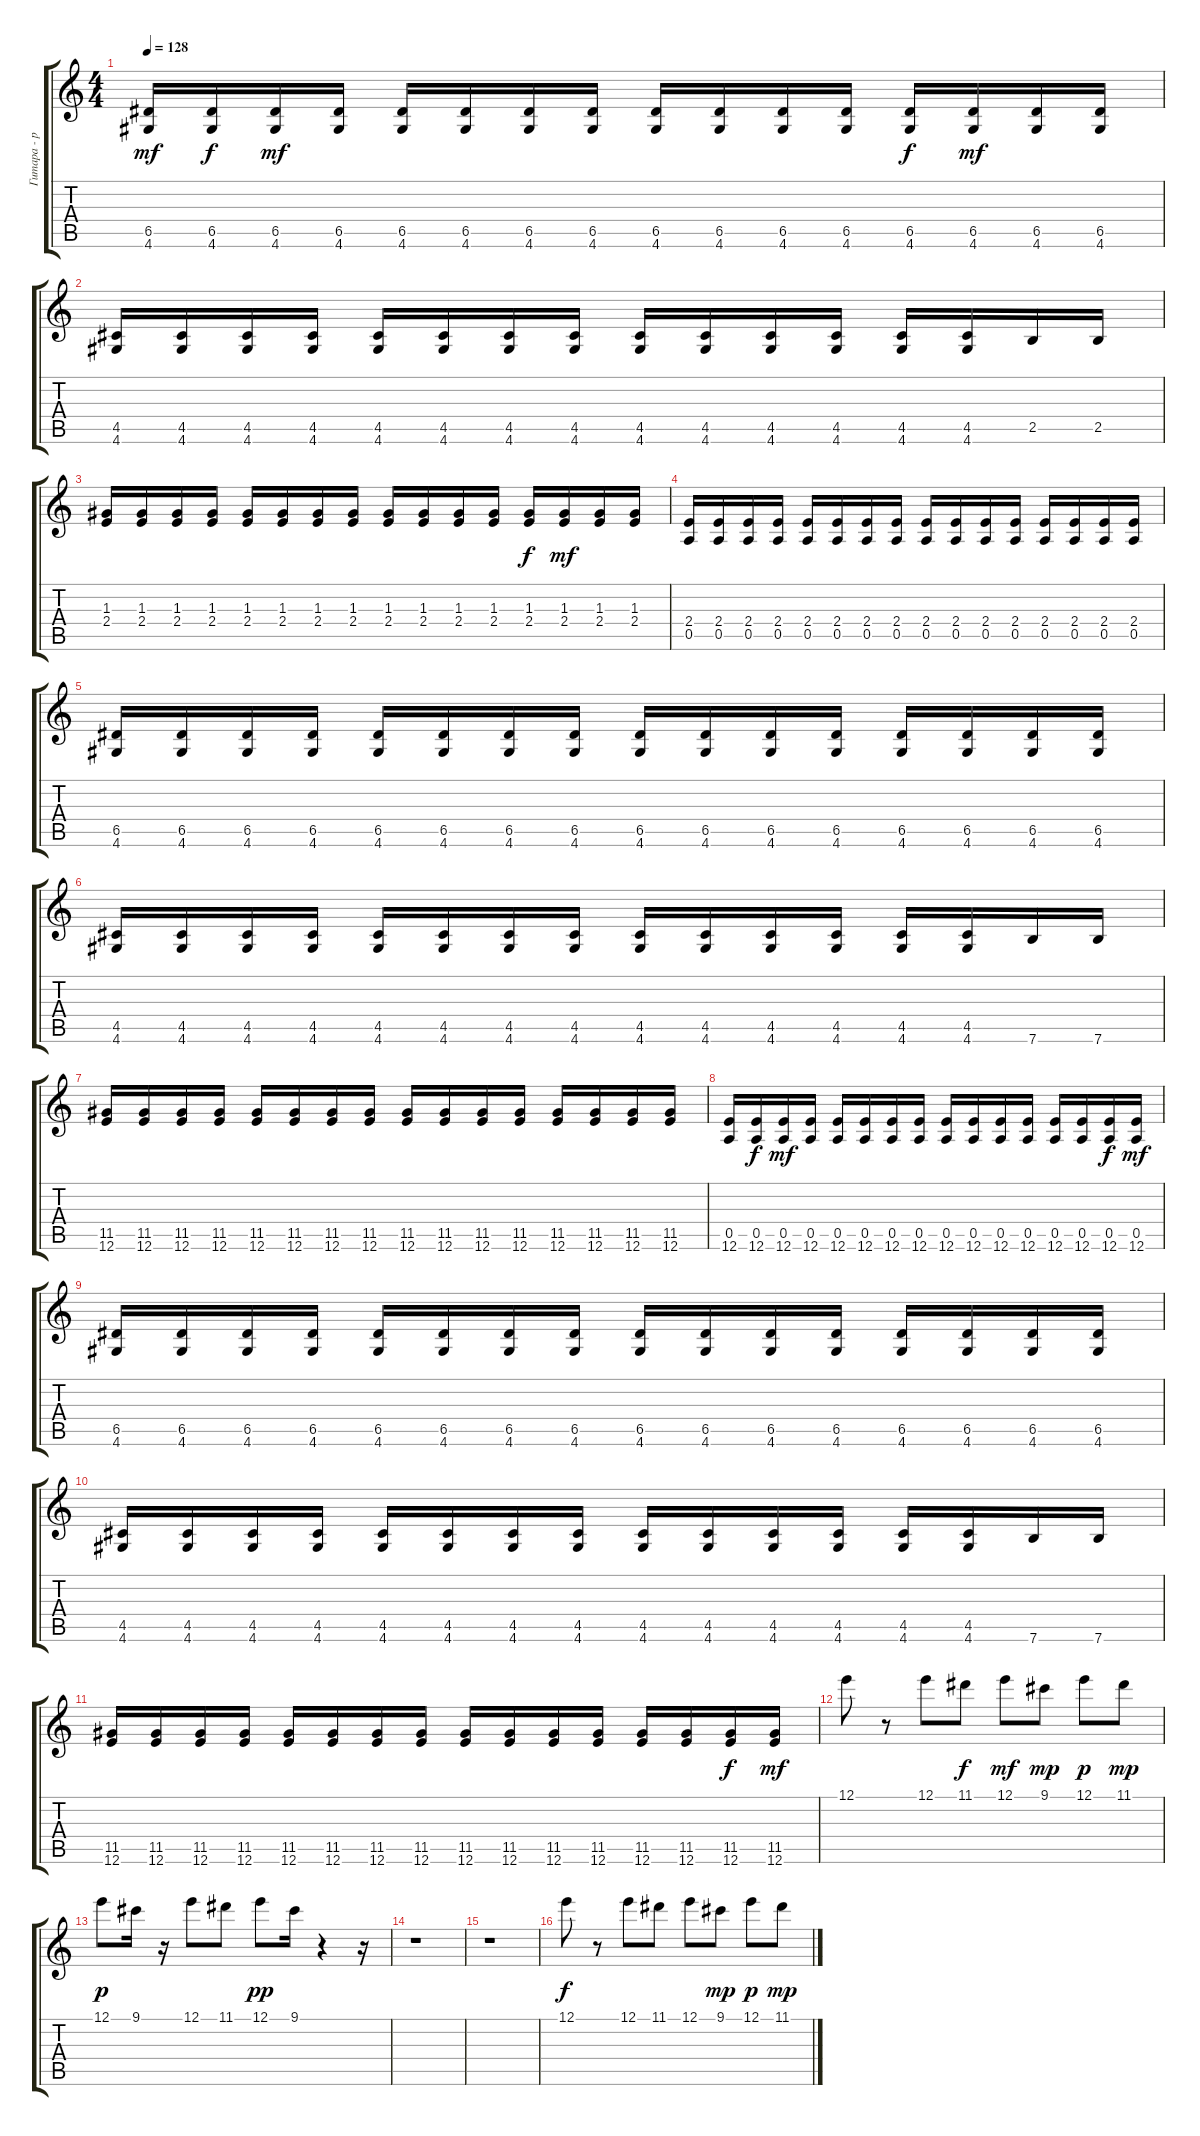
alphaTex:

\track ("Гитара - ритм" "Гитара - р") {instrument overdrivenguitar}
\staff {score tabs}
\tuning (E4 B3 G3 D3 A2 E2) {hide}
\ts (4 4)
\tempo 128
\clef g2
\ks c
(6.5 4.6).16{dy mf} (6.5 4.6).16{dy f} (6.5 4.6).16{dy mf} (6.5 4.6).16 (6.5 4.6).16 (6.5 4.6).16 (6.5 4.6).16 (6.5 4.6).16 (6.5 4.6).16 (6.5 4.6).16 (6.5 4.6).16 (6.5 4.6).16 (6.5 4.6).16{dy f} (6.5 4.6).16{dy mf} (6.5 4.6).16 (6.5 4.6).16 |
(4.5 4.6).16 (4.5 4.6).16 (4.5 4.6).16 (4.5 4.6).16 (4.5 4.6).16 (4.5 4.6).16 (4.5 4.6).16 (4.5 4.6).16 (4.5 4.6).16 (4.5 4.6).16 (4.5 4.6).16 (4.5 4.6).16 (4.5 4.6).16 (4.5 4.6).16 2.5.16 2.5.16 |
(1.3 2.4).16 (1.3 2.4).16 (1.3 2.4).16 (1.3 2.4).16 (1.3 2.4).16 (1.3 2.4).16 (1.3 2.4).16 (1.3 2.4).16 (1.3 2.4).16 (1.3 2.4).16 (1.3 2.4).16 (1.3 2.4).16 (1.3 2.4).16{dy f} (1.3 2.4).16{dy mf} (1.3 2.4).16 (1.3 2.4).16 |
(2.4 0.5).16 (2.4 0.5).16 (2.4 0.5).16 (2.4 0.5).16 (2.4 0.5).16 (2.4 0.5).16 (2.4 0.5).16 (2.4 0.5).16 (2.4 0.5).16 (2.4 0.5).16 (2.4 0.5).16 (2.4 0.5).16 (2.4 0.5).16 (2.4 0.5).16 (2.4 0.5).16 (2.4 0.5).16 |
(6.5 4.6).16 (6.5 4.6).16 (6.5 4.6).16 (6.5 4.6).16 (6.5 4.6).16 (6.5 4.6).16 (6.5 4.6).16 (6.5 4.6).16 (6.5 4.6).16 (6.5 4.6).16 (6.5 4.6).16 (6.5 4.6).16 (6.5 4.6).16 (6.5 4.6).16 (6.5 4.6).16 (6.5 4.6).16 |
(4.5 4.6).16 (4.5 4.6).16 (4.5 4.6).16 (4.5 4.6).16 (4.5 4.6).16 (4.5 4.6).16 (4.5 4.6).16 (4.5 4.6).16 (4.5 4.6).16 (4.5 4.6).16 (4.5 4.6).16 (4.5 4.6).16 (4.5 4.6).16 (4.5 4.6).16 7.6.16 7.6.16 |
(11.5 12.6).16 (11.5 12.6).16 (11.5 12.6).16 (11.5 12.6).16 (11.5 12.6).16 (11.5 12.6).16 (11.5 12.6).16 (11.5 12.6).16 (11.5 12.6).16 (11.5 12.6).16 (11.5 12.6).16 (11.5 12.6).16 (11.5 12.6).16 (11.5 12.6).16 (11.5 12.6).16 (11.5 12.6).16 |
(0.5 12.6).16 (0.5 12.6).16{dy f} (0.5 12.6).16{dy mf} (0.5 12.6).16 (0.5 12.6).16 (0.5 12.6).16 (0.5 12.6).16 (0.5 12.6).16 (0.5 12.6).16 (0.5 12.6).16 (0.5 12.6).16 (0.5 12.6).16 (0.5 12.6).16 (0.5 12.6).16 (0.5 12.6).16{dy f} (0.5 12.6).16{dy mf} |
(6.5 4.6).16 (6.5 4.6).16 (6.5 4.6).16 (6.5 4.6).16 (6.5 4.6).16 (6.5 4.6).16 (6.5 4.6).16 (6.5 4.6).16 (6.5 4.6).16 (6.5 4.6).16 (6.5 4.6).16 (6.5 4.6).16 (6.5 4.6).16 (6.5 4.6).16 (6.5 4.6).16 (6.5 4.6).16 |
(4.5 4.6).16 (4.5 4.6).16 (4.5 4.6).16 (4.5 4.6).16 (4.5 4.6).16 (4.5 4.6).16 (4.5 4.6).16 (4.5 4.6).16 (4.5 4.6).16 (4.5 4.6).16 (4.5 4.6).16 (4.5 4.6).16 (4.5 4.6).16 (4.5 4.6).16 7.6.16 7.6.16 |
(11.5 12.6).16 (11.5 12.6).16 (11.5 12.6).16 (11.5 12.6).16 (11.5 12.6).16 (11.5 12.6).16 (11.5 12.6).16 (11.5 12.6).16 (11.5 12.6).16 (11.5 12.6).16 (11.5 12.6).16 (11.5 12.6).16 (11.5 12.6).16 (11.5 12.6).16 (11.5 12.6).16{dy f} (11.5 12.6).16{dy mf} |
12.1.8 r.8 12.1.8 11.1.8{dy f} 12.1.8{dy mf} 9.1.8{dy mp} 12.1.8{dy p} 11.1.8{dy mp} |
12.1.8{dy p} 9.1.16 r.16 12.1.8 11.1.8 12.1.8{dy pp} 9.1.16 r.4 r.16 |
r.1 |
r.1 |
12.1.8{dy f} r.8 12.1.8 11.1.8 12.1.8 9.1.8{dy mp} 12.1.8{dy p} 11.1.8{dy mp}
